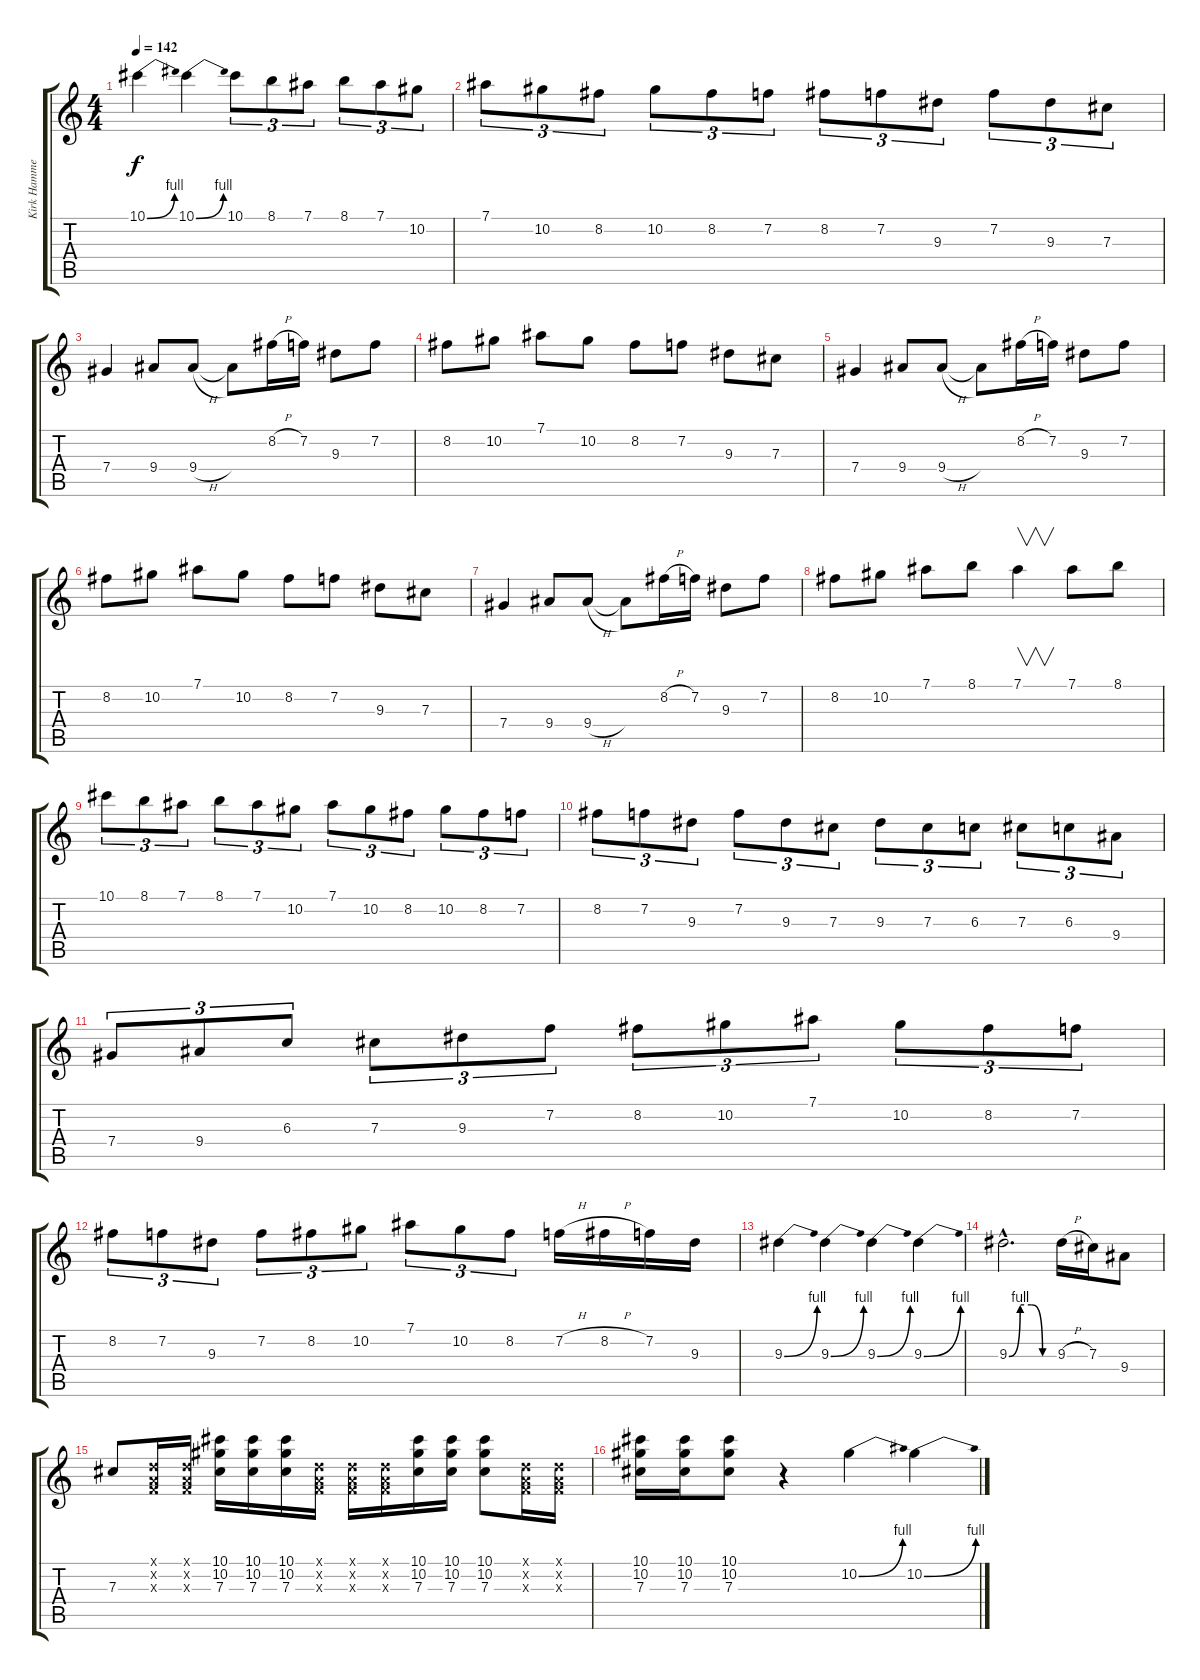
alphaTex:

\track ("Kirk Hammett (Distortion Guitar)" "Kirk Hamme") {instrument overdrivenguitar}
\staff {score tabs}
\tuning (Eb4 Bb3 Gb3 Db3 Ab2 Eb2) {hide}
\ts (4 4)
\tempo 142
\clef g2
\ks c
10.1{be (bend 0 0 60 4)}.4{dy f} 10.1{be (bend 0 0 60 4)}.4 10.1.8{tu (3 2)} 8.1.8{tu (3 2)} 7.1.8{tu (3 2)} 8.1.8{tu (3 2)} 7.1.8{tu (3 2)} 10.2.8{tu (3 2)} |
7.1.8{tu (3 2)} 10.2.8{tu (3 2)} 8.2.8{tu (3 2)} 10.2.8{tu (3 2)} 8.2.8{tu (3 2)} 7.2.8{tu (3 2)} 8.2.8{tu (3 2)} 7.2.8{tu (3 2)} 9.3.8{tu (3 2)} 7.2.8{tu (3 2)} 9.3.8{tu (3 2)} 7.3.8{tu (3 2)} |
7.4.4 9.4.8 9.4{h}.8 9.4{t}.8 8.2{h}.16 7.2.16 9.3.8 7.2.8 |
8.2.8 10.2.8 7.1.8 10.2.8 8.2.8 7.2.8 9.3.8 7.3.8 |
7.4.4 9.4.8 9.4{h}.8 9.4{t}.8 8.2{h}.16 7.2.16 9.3.8 7.2.8 |
8.2.8 10.2.8 7.1.8 10.2.8 8.2.8 7.2.8 9.3.8 7.3.8 |
7.4.4 9.4.8 9.4{h}.8 9.4{t}.8 8.2{h}.16 7.2.16 9.3.8 7.2.8 |
8.2.8 10.2.8 7.1.8 8.1.8 7.1.4{v} 7.1.8 8.1.8 |
10.1.8{tu (3 2)} 8.1.8{tu (3 2)} 7.1.8{tu (3 2)} 8.1.8{tu (3 2)} 7.1.8{tu (3 2)} 10.2.8{tu (3 2)} 7.1.8{tu (3 2)} 10.2.8{tu (3 2)} 8.2.8{tu (3 2)} 10.2.8{tu (3 2)} 8.2.8{tu (3 2)} 7.2.8{tu (3 2)} |
8.2.8{tu (3 2)} 7.2.8{tu (3 2)} 9.3.8{tu (3 2)} 7.2.8{tu (3 2)} 9.3.8{tu (3 2)} 7.3.8{tu (3 2)} 9.3.8{tu (3 2)} 7.3.8{tu (3 2)} 6.3.8{tu (3 2)} 7.3.8{tu (3 2)} 6.3.8{tu (3 2)} 9.4.8{tu (3 2)} |
7.4.8{tu (3 2)} 9.4.8{tu (3 2)} 6.3.8{tu (3 2)} 7.3.8{tu (3 2)} 9.3.8{tu (3 2)} 7.2.8{tu (3 2)} 8.2.8{tu (3 2)} 10.2.8{tu (3 2)} 7.1.8{tu (3 2)} 10.2.8{tu (3 2)} 8.2.8{tu (3 2)} 7.2.8{tu (3 2)} |
8.2.8{tu (3 2)} 7.2.8{tu (3 2)} 9.3.8{tu (3 2)} 7.2.8{tu (3 2)} 8.2.8{tu (3 2)} 10.2.8{tu (3 2)} 7.1.8{tu (3 2)} 10.2.8{tu (3 2)} 8.2.8{tu (3 2)} 7.2{h}.16 8.2{h}.16 7.2.16 9.3.16 |
9.3{be (bend 0 0 60 4)}.4 9.3{be (bend 0 0 60 4)}.4 9.3{be (bend 0 0 60 4)}.4 9.3{be (bend 0 0 60 4)}.4 |
9.3{be (custom 0 0 15 4 30 4 45 0 60 0) hac}.2{d} 9.3{h}.16 7.3.16 9.4.8 |
7.3.8 (-1.1{x} -1.2{x} -1.3{x}).16 (-1.1{x} -1.2{x} -1.3{x}).16 (10.1 10.2 7.3).16 (10.1 10.2 7.3).16 (10.1 10.2 7.3).16 (-1.1{x} -1.2{x} -1.3{x}).16 (-1.1{x} -1.2{x} -1.3{x}).16 (-1.1{x} -1.2{x} -1.3{x}).16 (10.1 10.2 7.3).16 (10.1 10.2 7.3).16 (10.1 10.2 7.3).8 (-1.1{x} -1.2{x} -1.3{x}).16 (-1.1{x} -1.2{x} -1.3{x}).16 |
(10.1 10.2 7.3).16 (10.1 10.2 7.3).16 (10.1 10.2 7.3).8 r.4 10.2{be (bend 0 0 60 4)}.4 10.2{be (bend 0 0 60 4)}.4
